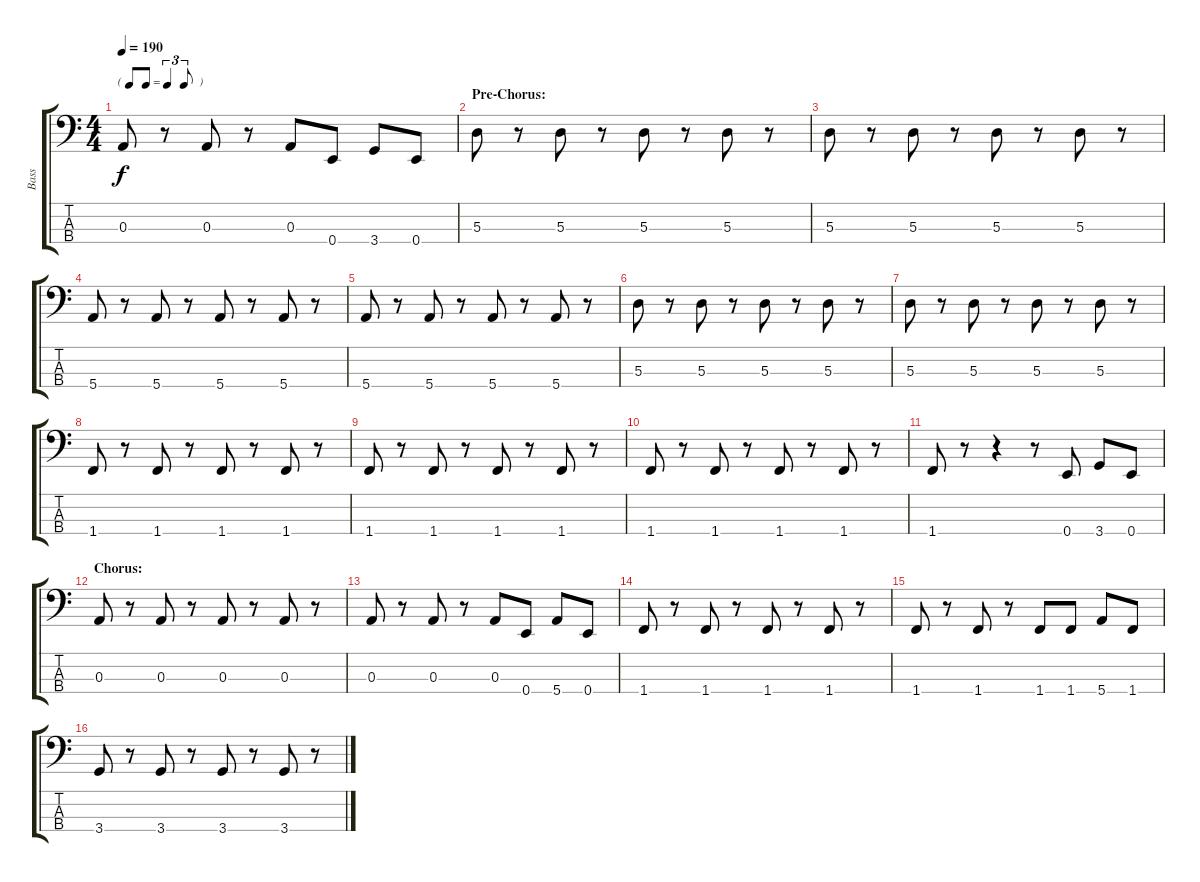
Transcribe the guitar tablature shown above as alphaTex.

\track ("Bass" "Bass") {instrument electricbasspick}
\staff {score tabs}
\tuning (G2 D2 A1 E1) {hide}
\ts (4 4)
\tf triplet8th
\tempo 190
\clef f4
\ks c
0.3.8{dy f} r.8 0.3.8 r.8 0.3.8 0.4.8 3.4.8 0.4.8 |
\section ("" "Pre-Chorus:")
5.3.8 r.8 5.3.8 r.8 5.3.8 r.8 5.3.8 r.8 |
5.3.8 r.8 5.3.8 r.8 5.3.8 r.8 5.3.8 r.8 |
5.4.8 r.8 5.4.8 r.8 5.4.8 r.8 5.4.8 r.8 |
5.4.8 r.8 5.4.8 r.8 5.4.8 r.8 5.4.8 r.8 |
5.3.8 r.8 5.3.8 r.8 5.3.8 r.8 5.3.8 r.8 |
5.3.8 r.8 5.3.8 r.8 5.3.8 r.8 5.3.8 r.8 |
1.4.8 r.8 1.4.8 r.8 1.4.8 r.8 1.4.8 r.8 |
1.4.8 r.8 1.4.8 r.8 1.4.8 r.8 1.4.8 r.8 |
1.4.8 r.8 1.4.8 r.8 1.4.8 r.8 1.4.8 r.8 |
1.4.8 r.8 r.4 r.8 0.4.8 3.4.8 0.4.8 |
\section ("" "Chorus:")
0.3.8 r.8 0.3.8 r.8 0.3.8 r.8 0.3.8 r.8 |
0.3.8 r.8 0.3.8 r.8 0.3.8 0.4.8 5.4.8 0.4.8 |
1.4.8 r.8 1.4.8 r.8 1.4.8 r.8 1.4.8 r.8 |
1.4.8 r.8 1.4.8 r.8 1.4.8 1.4.8 5.4.8 1.4.8 |
3.4.8 r.8 3.4.8 r.8 3.4.8 r.8 3.4.8 r.8
